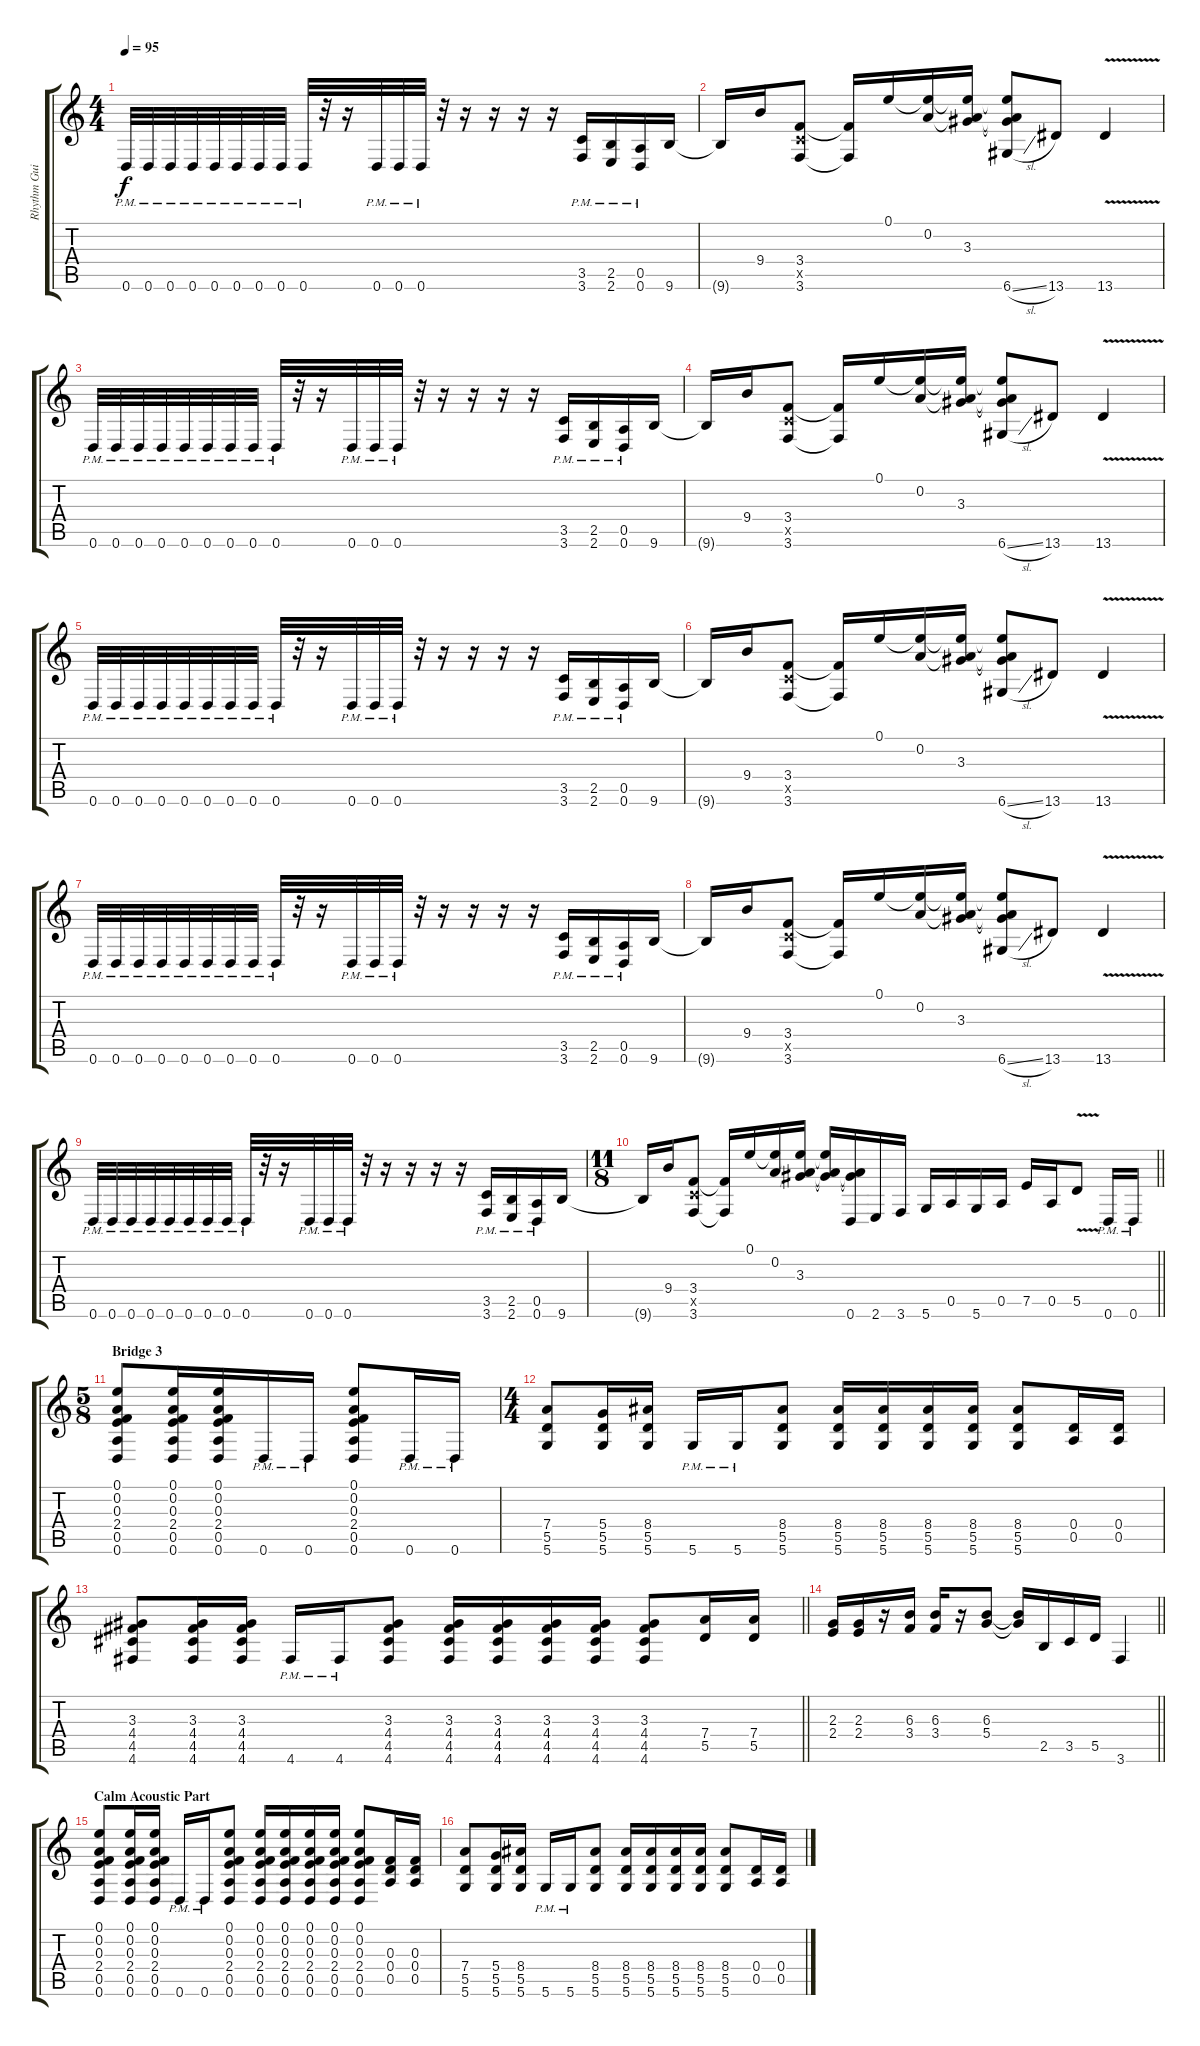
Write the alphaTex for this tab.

\track ("Rhythm Guitar 1" "Rhythm Gui") {instrument distortionguitar}
\staff {score tabs}
\tuning (E4 A3 F3 D3 A2 D2) {hide}
\ts (4 4)
\tempo 95
\clef g2
\ks c
0.6{pm}.32{dy f} 0.6{pm}.32 0.6{pm}.32 0.6{pm}.32 0.6{pm}.32 0.6{pm}.32 0.6{pm}.32 0.6{pm}.32 0.6{pm}.32 r.32 r.16 0.6{pm}.32 0.6{pm}.32 0.6{pm}.32 r.32 r.16 r.16 r.16 r.16 (3.5 3.6{pm}).16 (2.5 2.6{pm}).16 (0.5 0.6{pm}).16 9.6.16 |
9.6{t}.16 9.4.16 (3.4 3.5{x} 3.6).8 (3.4{t} 3.6{t}).16 0.1.16 (0.1{t} 0.2).16 (0.1{t} 0.2{t} 3.3).16 (0.1{t} 0.2{t} 3.3{t} 6.6{sl}).8 13.6.8 13.6{v}.4 |
0.6{pm}.32 0.6{pm}.32 0.6{pm}.32 0.6{pm}.32 0.6{pm}.32 0.6{pm}.32 0.6{pm}.32 0.6{pm}.32 0.6{pm}.32 r.32 r.16 0.6{pm}.32 0.6{pm}.32 0.6{pm}.32 r.32 r.16 r.16 r.16 r.16 (3.5 3.6{pm}).16 (2.5 2.6{pm}).16 (0.5 0.6{pm}).16 9.6.16 |
9.6{t}.16 9.4.16 (3.4 3.5{x} 3.6).8 (3.4{t} 3.6{t}).16 0.1.16 (0.1{t} 0.2).16 (0.1{t} 0.2{t} 3.3).16 (0.1{t} 0.2{t} 3.3{t} 6.6{sl}).8 13.6.8 13.6{v}.4 |
0.6{pm}.32 0.6{pm}.32 0.6{pm}.32 0.6{pm}.32 0.6{pm}.32 0.6{pm}.32 0.6{pm}.32 0.6{pm}.32 0.6{pm}.32 r.32 r.16 0.6{pm}.32 0.6{pm}.32 0.6{pm}.32 r.32 r.16 r.16 r.16 r.16 (3.5 3.6{pm}).16 (2.5 2.6{pm}).16 (0.5 0.6{pm}).16 9.6.16 |
9.6{t}.16 9.4.16 (3.4 3.5{x} 3.6).8 (3.4{t} 3.6{t}).16 0.1.16 (0.1{t} 0.2).16 (0.1{t} 0.2{t} 3.3).16 (0.1{t} 0.2{t} 3.3{t} 6.6{sl}).8 13.6.8 13.6{v}.4 |
0.6{pm}.32 0.6{pm}.32 0.6{pm}.32 0.6{pm}.32 0.6{pm}.32 0.6{pm}.32 0.6{pm}.32 0.6{pm}.32 0.6{pm}.32 r.32 r.16 0.6{pm}.32 0.6{pm}.32 0.6{pm}.32 r.32 r.16 r.16 r.16 r.16 (3.5 3.6{pm}).16 (2.5 2.6{pm}).16 (0.5 0.6{pm}).16 9.6.16 |
9.6{t}.16 9.4.16 (3.4 3.5{x} 3.6).8 (3.4{t} 3.6{t}).16 0.1.16 (0.1{t} 0.2).16 (0.1{t} 0.2{t} 3.3).16 (0.1{t} 0.2{t} 3.3{t} 6.6{sl}).8 13.6.8 13.6{v}.4 |
0.6{pm}.32 0.6{pm}.32 0.6{pm}.32 0.6{pm}.32 0.6{pm}.32 0.6{pm}.32 0.6{pm}.32 0.6{pm}.32 0.6{pm}.32 r.32 r.16 0.6{pm}.32 0.6{pm}.32 0.6{pm}.32 r.32 r.16 r.16 r.16 r.16 (3.5 3.6{pm}).16 (2.5 2.6{pm}).16 (0.5 0.6{pm}).16 9.6.16 |
\ts (11 8)
\barLineRight lightlight
9.6{t}.16 9.4.16 (3.4 3.5{x} 3.6).8 (3.4{t} 3.6{t}).16 0.1.16 (0.1{t} 0.2).16 (0.1{t} 0.2{t} 3.3).16 (0.1{t} 0.2{t} 3.3{t}).16 (0.2{t} 3.3{t} 0.6).16 2.6.16 3.6.16 5.6.16 0.5.16 5.6.16 0.5.16 7.5.16 0.5.16 5.5{v}.8 0.6{pm}.16 0.6{pm}.16 |
\ts (5 8)
\section ("" "Bridge 3")
(0.1 0.2 0.3 2.4 0.5 0.6).8 (0.1 0.2 0.3 2.4 0.5 0.6).16 (0.1 0.2 0.3 2.4 0.5 0.6).16 0.6{pm}.16 0.6{pm}.16 (0.1 0.2 0.3 2.4 0.5 0.6).8 0.6{pm}.16 0.6{pm}.16 |
\ts (4 4)
(7.4 5.5 5.6).8 (5.4 5.5 5.6).16 (8.4 5.5 5.6).16 5.6{pm}.16 5.6{pm}.16 (8.4 5.5 5.6).8 (8.4 5.5 5.6).16 (8.4 5.5 5.6).16 (8.4 5.5 5.6).16 (8.4 5.5 5.6).16 (8.4 5.5 5.6).8 (0.4 0.5).16 (0.4 0.5).16 |
\barLineRight lightlight
(3.3 4.4 4.5 4.6).8 (3.3 4.4 4.5 4.6).16 (3.3 4.4 4.5 4.6).16 4.6{pm}.16 4.6{pm}.16 (3.3 4.4 4.5 4.6).8 (3.3 4.4 4.5 4.6).16 (3.3 4.4 4.5 4.6).16 (3.3 4.4 4.5 4.6).16 (3.3 4.4 4.5 4.6).16 (3.3 4.4 4.5 4.6).8 (7.4 5.5).16 (7.4 5.5).16 |
\barLineRight lightlight
(2.3 2.4).16 (2.3 2.4).16 r.16 (6.3 3.4).16 (6.3 3.4).16 r.16 (6.3 5.4).8 (6.3{t} 5.4{t}).16 2.5.16 3.5.16 5.5.16 3.6.4 |
\section ("" "Calm Acoustic Part")
(0.1 0.2 0.3 2.4 0.5 0.6).8{instrument acousticguitarsteel} (0.1 0.2 0.3 2.4 0.5 0.6).16 (0.1 0.2 0.3 2.4 0.5 0.6).16 0.6{pm}.16 0.6{pm}.16 (0.1 0.2 0.3 2.4 0.5 0.6).8 (0.1 0.2 0.3 2.4 0.5 0.6).16 (0.1 0.2 0.3 2.4 0.5 0.6).16 (0.1 0.2 0.3 2.4 0.5 0.6).16 (0.1 0.2 0.3 2.4 0.5 0.6).16 (0.1 0.2 0.3 2.4 0.5 0.6).8 (0.3 0.4 0.5).16 (0.3 0.4 0.5).16 |
(7.4 5.5 5.6).8 (5.4 5.5 5.6).16 (8.4 5.5 5.6).16 5.6{pm}.16 5.6{pm}.16 (8.4 5.5 5.6).8 (8.4 5.5 5.6).16 (8.4 5.5 5.6).16 (8.4 5.5 5.6).16 (8.4 5.5 5.6).16 (8.4 5.5 5.6).8 (0.4 0.5).16 (0.4 0.5).16
